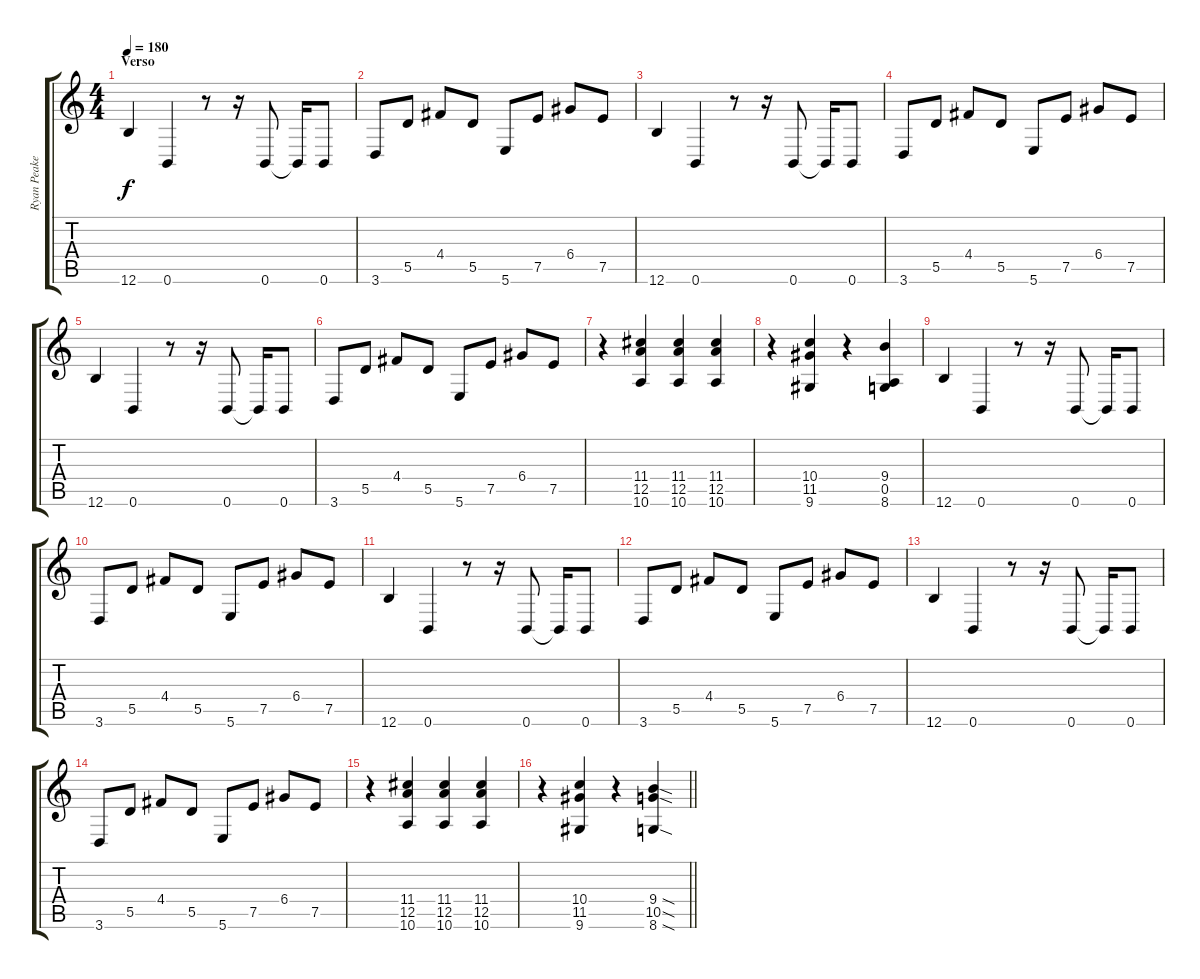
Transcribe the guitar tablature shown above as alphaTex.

\track ("Ryan Peake" "Ryan Peake") {instrument distortionguitar}
\staff {score tabs}
\tuning (E4 B3 G3 D3 A2 B1) {hide}
\ts (4 4)
\section ("" "Verso")
\tempo 180
\clef g2
\ks c
12.6.4{dy f} 0.6.4 r.8 r.16 0.6.8 0.6{t}.16 0.6.8 |
3.6.8 5.5.8 4.4.8 5.5.8 5.6.8 7.5.8 6.4.8 7.5.8 |
12.6.4 0.6.4 r.8 r.16 0.6.8 0.6{t}.16 0.6.8 |
3.6.8 5.5.8 4.4.8 5.5.8 5.6.8 7.5.8 6.4.8 7.5.8 |
12.6.4 0.6.4 r.8 r.16 0.6.8 0.6{t}.16 0.6.8 |
3.6.8 5.5.8 4.4.8 5.5.8 5.6.8 7.5.8 6.4.8 7.5.8 |
r.4 (11.4 12.5 10.6).4 (11.4 12.5 10.6).4 (11.4 12.5 10.6).4 |
r.4 (10.4 11.5 9.6).4 r.4 (9.4 0.5 8.6).4 |
12.6.4 0.6.4 r.8 r.16 0.6.8 0.6{t}.16 0.6.8 |
3.6.8 5.5.8 4.4.8 5.5.8 5.6.8 7.5.8 6.4.8 7.5.8 |
12.6.4 0.6.4 r.8 r.16 0.6.8 0.6{t}.16 0.6.8 |
3.6.8 5.5.8 4.4.8 5.5.8 5.6.8 7.5.8 6.4.8 7.5.8 |
12.6.4 0.6.4 r.8 r.16 0.6.8 0.6{t}.16 0.6.8 |
3.6.8 5.5.8 4.4.8 5.5.8 5.6.8 7.5.8 6.4.8 7.5.8 |
r.4 (11.4 12.5 10.6).4 (11.4 12.5 10.6).4 (11.4 12.5 10.6).4 |
\barLineRight lightlight
r.4 (10.4 11.5 9.6).4 r.4 (9.4{sod} 10.5{sod} 8.6{sod}).4
